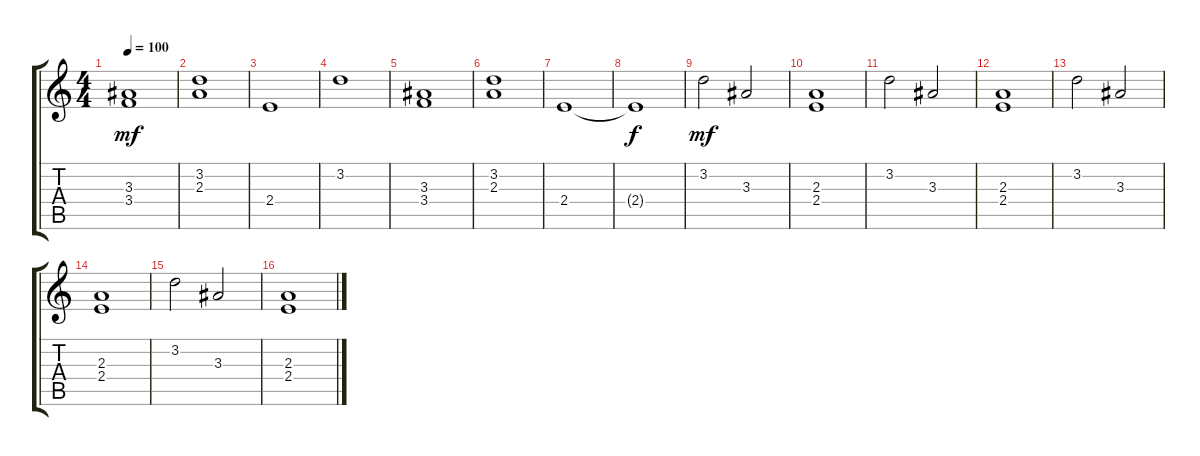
\track "" {instrument distortionguitar}
\staff {score tabs}
\tuning (E4 B3 G3 D3 A2 E2) {hide}
\ts (4 4)
\tempo 100
\clef g2
\ks c
(3.3 3.4).1{dy mf} |
(3.2 2.3).1 |
2.4.1 |
3.2.1 |
(3.3 3.4).1 |
(3.2 2.3).1 |
2.4.1 |
2.4{t}.1{dy f} |
3.2.2{dy mf} 3.3.2 |
(2.3 2.4).1 |
3.2.2 3.3.2 |
(2.3 2.4).1 |
3.2.2 3.3.2 |
(2.3 2.4).1 |
3.2.2 3.3.2 |
(2.3 2.4).1
